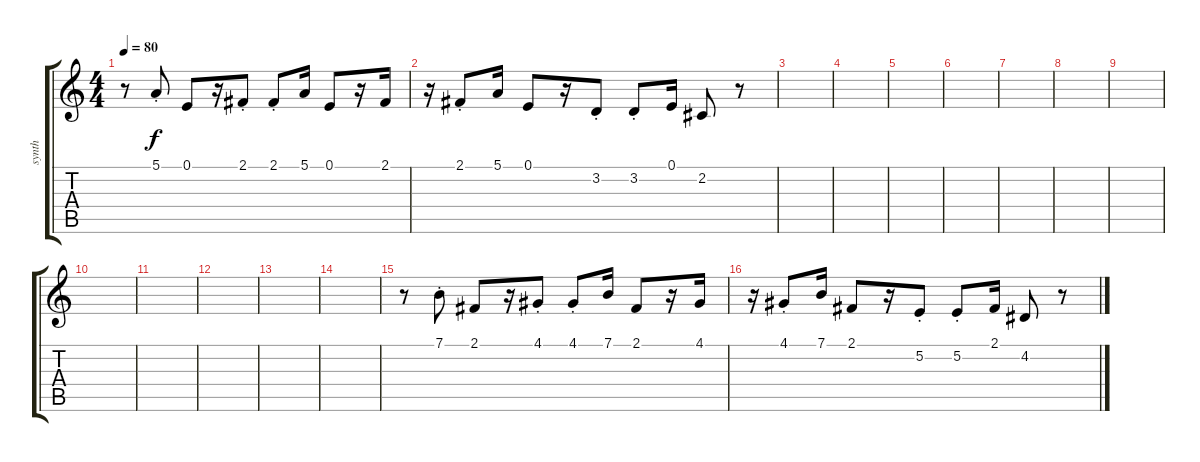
\track ("synth" "synth") {instrument lead2sawtooth}
\staff {score tabs}
\tuning (E4 B3 G3 D3 A2 E2) {hide}
\ts (4 4)
\tempo 80
\clef g2
\ks c
r.8{dy f} 5.1{st}.8 0.1.8 r.16 2.1{st}.8 2.1{st}.8 5.1.16 0.1.8 r.16 2.1.16 |
r.16 2.1{st}.8 5.1.16 0.1.8 r.16 3.2{st}.8 3.2{st}.8 0.1.16 2.2.8 r.8 |
|
|
|
|
|
|
|
|
|
|
|
|
r.8 7.1{st}.8 2.1.8 r.16 4.1{st}.8 4.1{st}.8 7.1.16 2.1.8 r.16 4.1.16 |
r.16 4.1{st}.8 7.1.16 2.1.8 r.16 5.2{st}.8 5.2{st}.8 2.1.16 4.2.8 r.8
